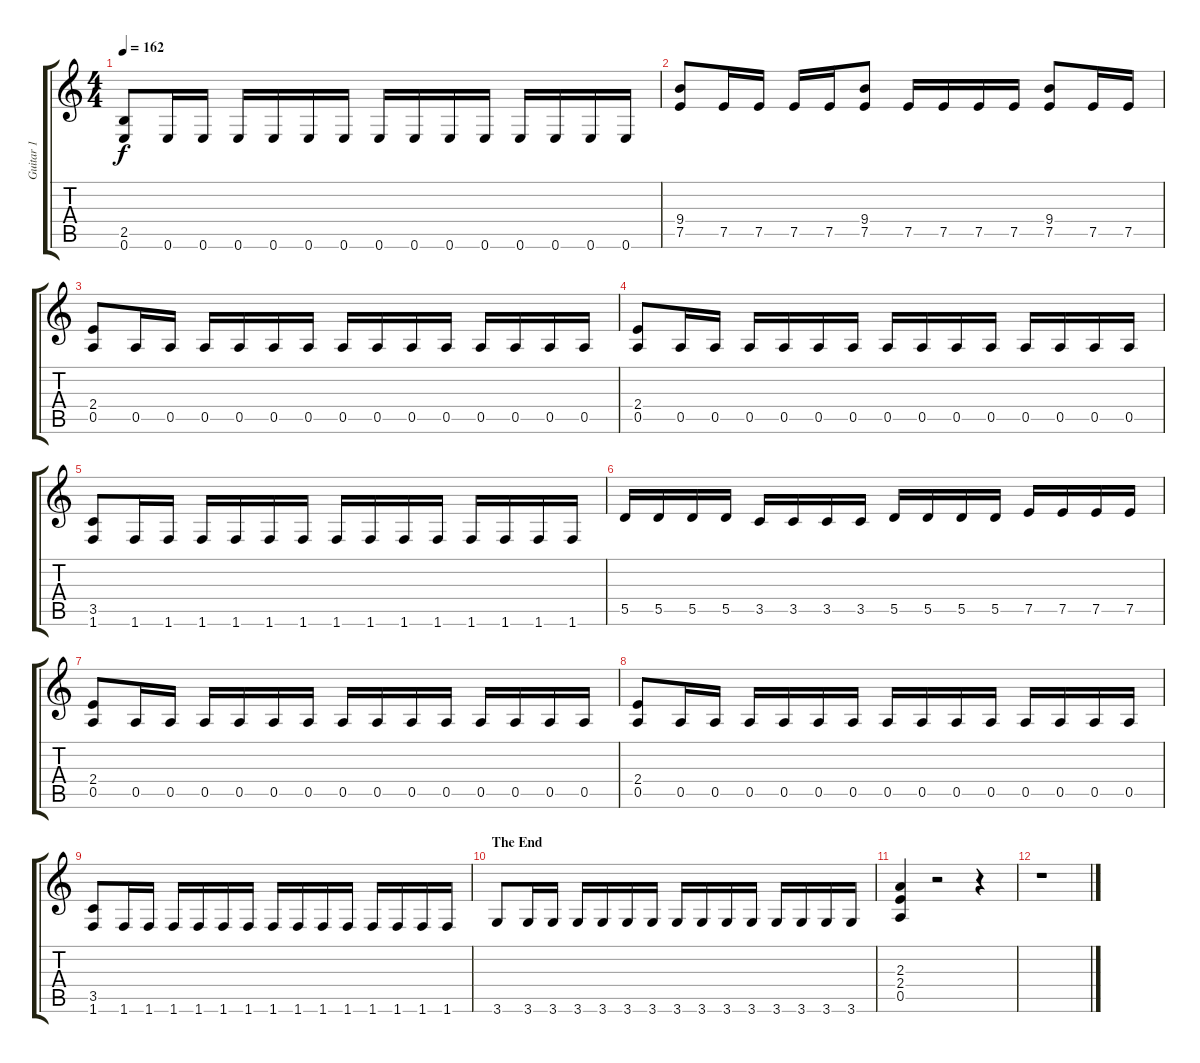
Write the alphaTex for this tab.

\track ("Guitar 1" "Guitar 1") {instrument overdrivenguitar}
\staff {score tabs}
\tuning (E4 B3 G3 D3 A2 E2) {hide}
\ts (4 4)
\tempo 162
\clef g2
\ks c
(2.5 0.6).8{dy f} 0.6.16 0.6.16 0.6.16 0.6.16 0.6.16 0.6.16 0.6.16 0.6.16 0.6.16 0.6.16 0.6.16 0.6.16 0.6.16 0.6.16 |
(9.4 7.5).8 7.5.16 7.5.16 7.5.16 7.5.16 (9.4 7.5).8 7.5.16 7.5.16 7.5.16 7.5.16 (9.4 7.5).8 7.5.16 7.5.16 |
\section ("" "")
(2.4 0.5).8 0.5.16 0.5.16 0.5.16 0.5.16 0.5.16 0.5.16 0.5.16 0.5.16 0.5.16 0.5.16 0.5.16 0.5.16 0.5.16 0.5.16 |
(2.4 0.5).8 0.5.16 0.5.16 0.5.16 0.5.16 0.5.16 0.5.16 0.5.16 0.5.16 0.5.16 0.5.16 0.5.16 0.5.16 0.5.16 0.5.16 |
(3.5 1.6).8 1.6.16 1.6.16 1.6.16 1.6.16 1.6.16 1.6.16 1.6.16 1.6.16 1.6.16 1.6.16 1.6.16 1.6.16 1.6.16 1.6.16 |
5.5.16 5.5.16 5.5.16 5.5.16 3.5.16 3.5.16 3.5.16 3.5.16 5.5.16 5.5.16 5.5.16 5.5.16 7.5.16 7.5.16 7.5.16 7.5.16 |
(2.4 0.5).8 0.5.16 0.5.16 0.5.16 0.5.16 0.5.16 0.5.16 0.5.16 0.5.16 0.5.16 0.5.16 0.5.16 0.5.16 0.5.16 0.5.16 |
(2.4 0.5).8 0.5.16 0.5.16 0.5.16 0.5.16 0.5.16 0.5.16 0.5.16 0.5.16 0.5.16 0.5.16 0.5.16 0.5.16 0.5.16 0.5.16 |
(3.5 1.6).8 1.6.16 1.6.16 1.6.16 1.6.16 1.6.16 1.6.16 1.6.16 1.6.16 1.6.16 1.6.16 1.6.16 1.6.16 1.6.16 1.6.16 |
\section ("" "The End")
3.6.8 3.6.16 3.6.16 3.6.16 3.6.16 3.6.16 3.6.16 3.6.16 3.6.16 3.6.16 3.6.16 3.6.16 3.6.16 3.6.16 3.6.16 |
(2.3 2.4 0.5).4 r.2 r.4 |
r.1
